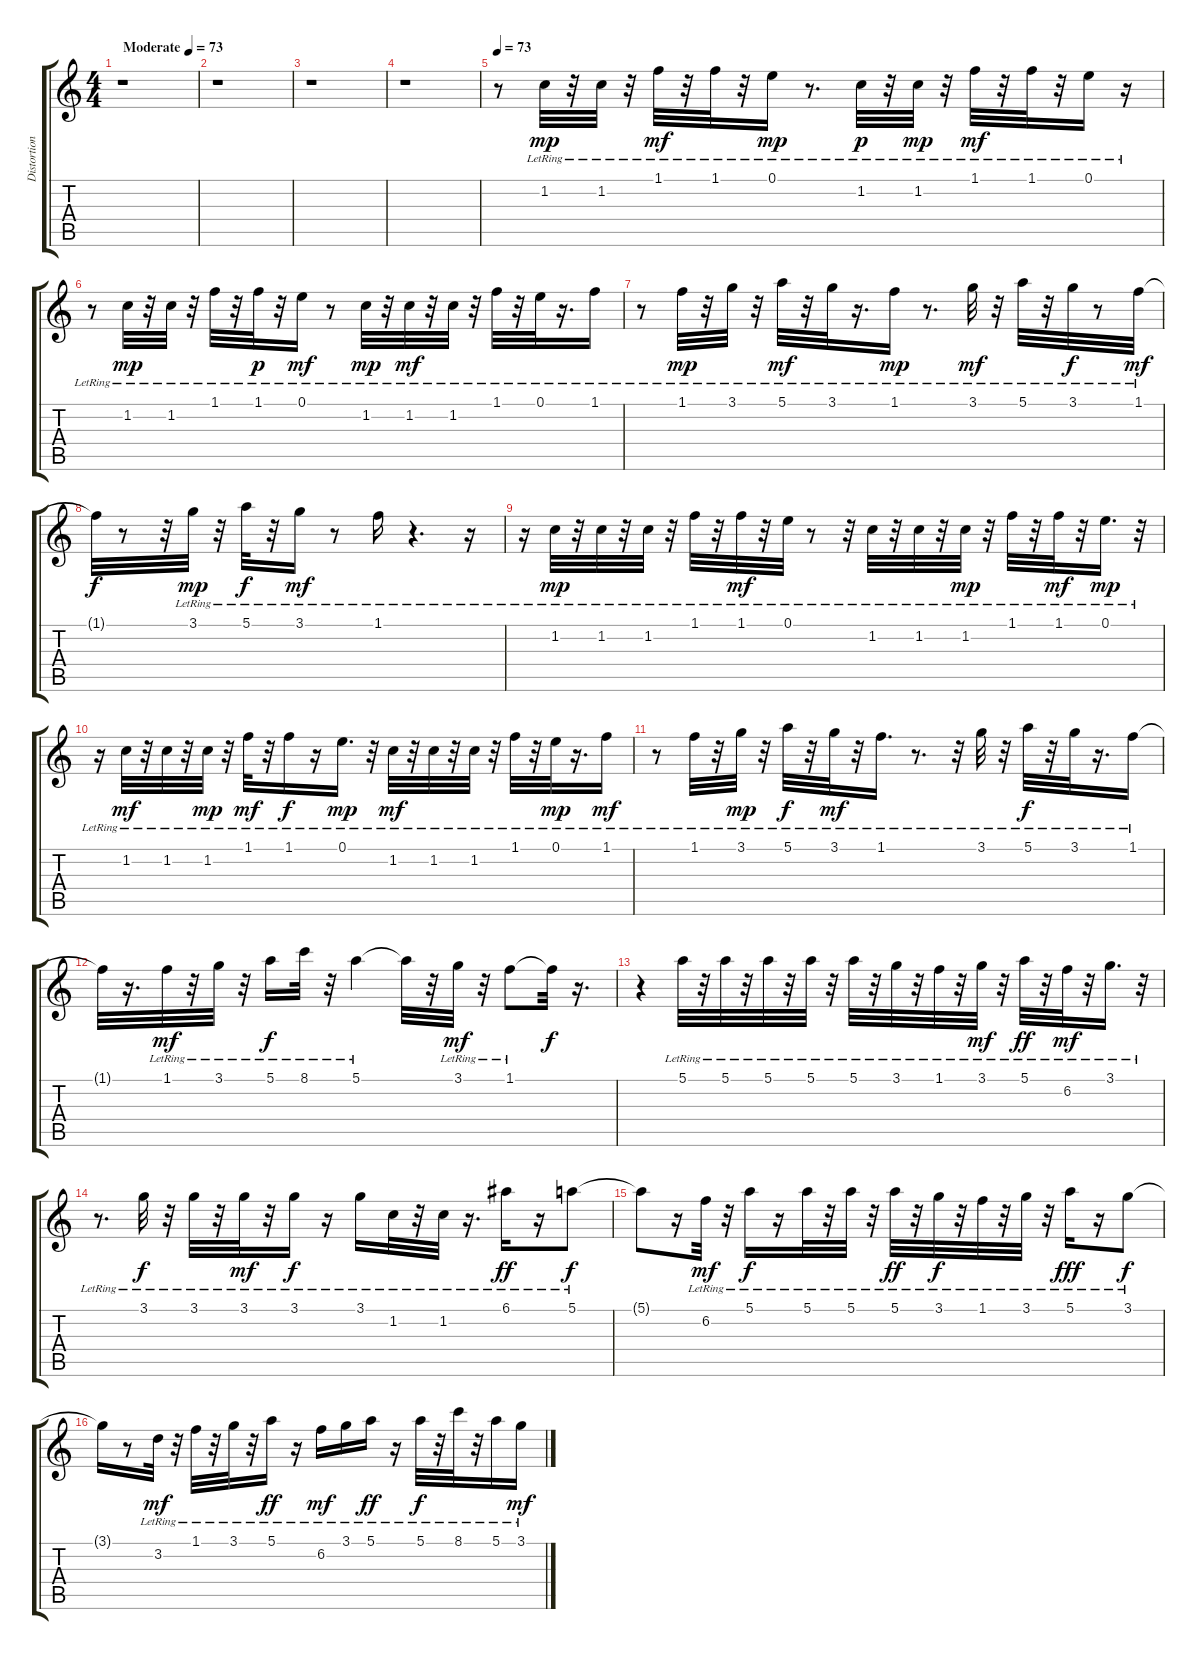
\track ("Distortion Guitar/Lead/Vocals" "Distortion") {instrument distortionguitar}
\staff {score tabs}
\tuning (E4 B3 G3 D3 A2 E2) {hide}
\ts (4 4)
\tempo (73 "Moderate")
\clef g2
\ks c
r.1{dy mp instrument distortionguitar} |
r.1 |
r.1 |
r.1 |
\tempo 73
r.8 1.2{lr}.32 r.32 1.2{lr}.32 r.32 1.1{lr}.32{dy mf} r.32 1.1{lr}.32 r.32 0.1{lr}.16{dy mp} r.8{d} 1.2{lr}.32{dy p} r.32 1.2{lr}.32{dy mp} r.32 1.1{lr}.32{dy mf} r.32 1.1{lr}.32 r.32 0.1{lr}.16 r.16 |
r.8 1.2{lr}.32{dy mp} r.32 1.2{lr}.32 r.32 1.1{lr}.32 r.32 1.1{lr}.32{dy p} r.32 0.1{lr}.16{dy mf} r.8 1.2{lr}.32{dy mp} r.32 1.2{lr}.32{dy mf} r.32 1.2{lr}.32 r.32 1.1{lr}.32 r.32 0.1{lr}.32 r.16{d} 1.1{lr}.16 |
r.8 1.1{lr}.32{dy mp} r.32 3.1{lr}.32 r.32 5.1{lr}.32{dy mf} r.32 3.1{lr}.32 r.16{d} 1.1{lr}.16{dy mp} r.8{d} 3.1{lr}.32{dy mf} r.32 5.1{lr}.32 r.32 3.1{lr}.32{dy f} r.8 1.1{lr}.32{dy mf} |
1.1{t}.32{dy f} r.8 r.32 3.1{lr}.32{dy mp} r.32 5.1{lr}.32{dy f} r.32 3.1{lr}.16{dy mf} r.8 1.1{lr}.16 r.4{d} r.16 |
r.16 1.2{lr}.32{dy mp} r.32 1.2{lr}.32 r.32 1.2{lr}.32 r.32 1.1{lr}.32 r.32 1.1{lr}.32{dy mf} r.32 0.1{lr}.32 r.8 r.32 1.2{lr}.32 r.32 1.2{lr}.32 r.32 1.2{lr}.32{dy mp} r.32 1.1{lr}.32 r.32 1.1{lr}.32{dy mf} r.32 0.1{lr}.16{d dy mp} r.32 |
r.16 1.2{lr}.32{dy mf} r.32 1.2{lr}.32 r.32 1.2{lr}.32{dy mp} r.32 1.1{lr}.32{dy mf} r.32 1.1{lr}.16{dy f} r.16 0.1{lr}.16{d dy mp} r.32 1.2{lr}.32{dy mf} r.32 1.2{lr}.32 r.32 1.2{lr}.32 r.32 1.1{lr}.32 r.32 0.1{lr}.32{dy mp} r.16{d} 1.1{lr}.16{dy mf} |
r.8 1.1{lr}.32 r.32 3.1{lr}.32{dy mp} r.32 5.1{lr}.32{dy f} r.32 3.1{lr}.32{dy mf} r.32 1.1{lr}.16{d} r.8{d} r.32 3.1{lr}.32 r.32 5.1{lr}.32{dy f} r.32 3.1{lr}.32 r.16{d} 1.1{lr}.16 |
1.1{t}.32 r.16{d} 1.1{lr}.32{dy mf} r.32 3.1{lr}.32 r.32 5.1{lr}.16{dy f} 8.1{lr}.32 r.32 5.1{lr}.4 5.1{t}.32 r.32 3.1{lr}.32{dy mf} r.32 1.1{lr}.8 1.1{t}.32{dy f} r.16{d} |
r.4 5.1{lr}.32 r.32 5.1{lr}.32 r.32 5.1{lr}.32 r.32 5.1{lr}.32 r.32 5.1{lr}.32 r.32 3.1{lr}.32 r.32 1.1{lr}.32 r.32 3.1{lr}.32{dy mf} r.32 5.1{lr}.32{dy ff} r.32 6.2{lr}.32{dy mf} r.32 3.1{lr}.16{d} r.32 |
r.8{d} 3.1{lr}.32{dy f} r.32 3.1{lr}.32 r.32 3.1{lr}.32{dy mf} r.32 3.1{lr}.16{dy f} r.16 3.1{lr}.16 1.2{lr}.32 r.32 1.2{lr}.32 r.16{d} 6.1{lr}.16{dy ff} r.16 5.1{lr}.8{dy f} |
5.1{t}.8 r.16 6.2{lr}.32{dy mf} r.32 5.1{lr}.16{dy f} r.16 5.1{lr}.32 r.32 5.1{lr}.32 r.32 5.1{lr}.32{dy ff} r.32 3.1{lr}.32{dy f} r.32 1.1{lr}.32 r.32 3.1{lr}.32 r.32 5.1{lr}.16{dy fff} r.16 3.1{lr}.8{dy f} |
3.1{t}.16 r.8 3.2{lr}.32{dy mf} r.32 1.1{lr}.32 r.32 3.1{lr}.32 r.32 5.1{lr}.16{dy ff} r.16 6.2{lr}.16{dy mf} 3.1{lr}.16 5.1{lr}.16{dy ff} r.16 5.1{lr}.32{dy f} r.32 8.1{lr}.32 r.32 5.1{lr}.16 3.1{lr}.16{dy mf}
